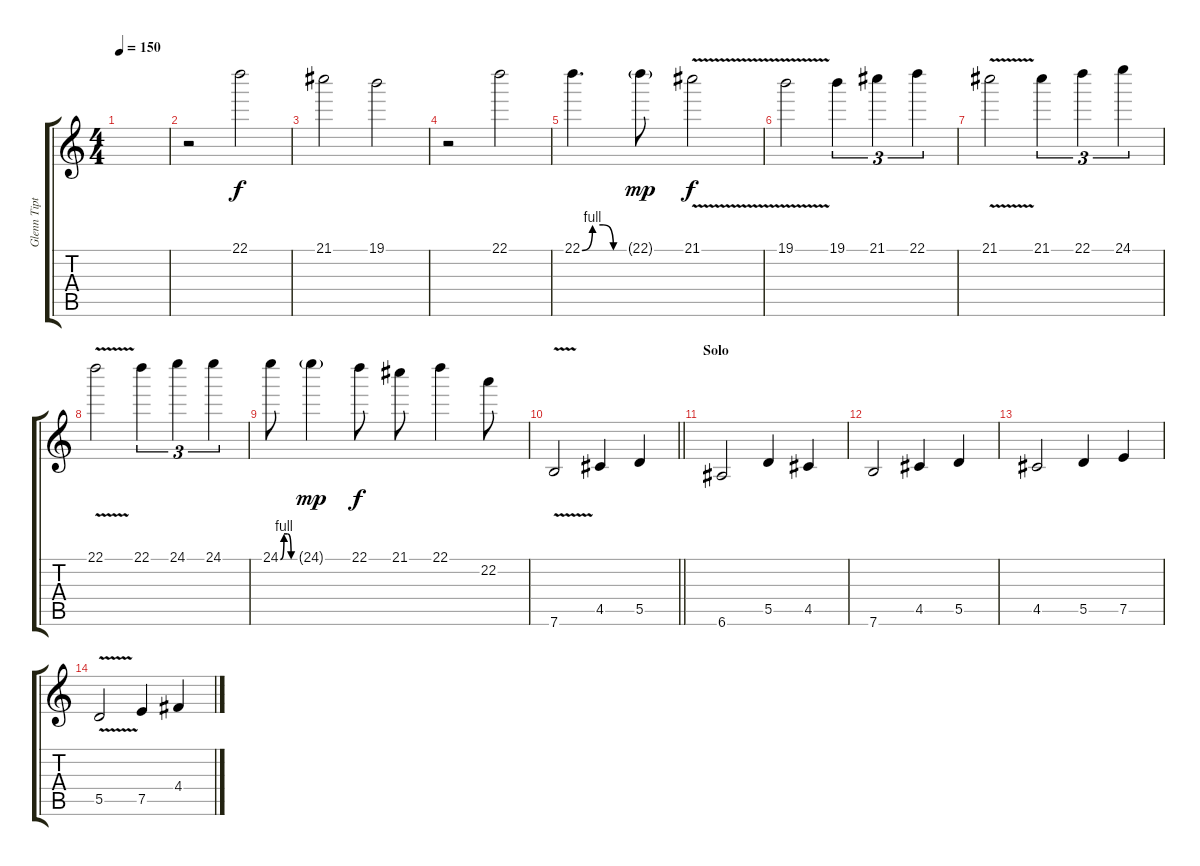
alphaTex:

\track ("Glenn Tipton" "Glenn Tipt") {instrument overdrivenguitar}
\staff {score tabs}
\tuning (E4 B3 G3 D3 A2 E2) {hide}
\ts (4 4)
\tempo 150
\clef g2
\ks c
|
r.2 22.1.2 |
21.1.2 19.1.2 |
r.2 22.1.2 |
22.1{be (custom 0 0 15 4 30 4 45 0 60 0)}.4{d} 22.1{g}.8{dy mp} 21.1{v}.2{dy f} |
19.1{v}.2 19.1.4{tu (3 2)} 21.1.4{tu (3 2)} 22.1.4{tu (3 2)} |
21.1{v}.2 21.1.4{tu (3 2)} 22.1.4{tu (3 2)} 24.1.4{tu (3 2)} |
22.1{v}.2 22.1.4{tu (3 2)} 24.1.4{tu (3 2)} 24.1.4{tu (3 2)} |
24.1{be (custom 0 0 15 4 30 4 45 0 60 0)}.8 24.1{g}.4{dy mp} 22.1.8{dy f} 21.1.8 22.1.4 22.2.8 |
\barLineRight lightlight
7.6{v}.2 4.5.4 5.5.4 |
\section ("" "Solo")
6.6.2 5.5.4 4.5.4 |
7.6.2 4.5.4 5.5.4 |
4.5.2 5.5.4 7.5.4 |
5.5{v}.2 7.5.4 4.4.4
